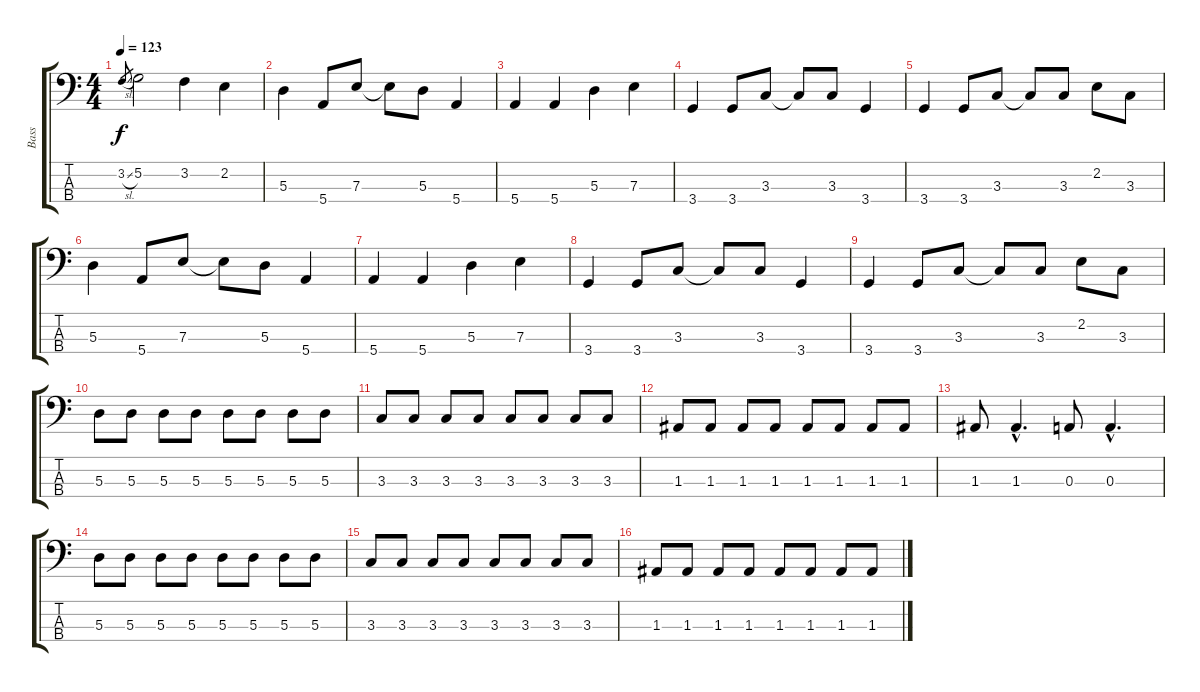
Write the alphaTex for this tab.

\track ("Bass" "Bass") {instrument electricbassfinger}
\staff {score tabs}
\tuning (G2 D2 A1 E1) {hide}
\ts (4 4)
\tempo 123
\clef f4
\ks c
3.2{sl}.8{gr dy f} 5.2.2 3.2.4 2.2.4 |
5.3.4 5.4.8 7.3.8 7.3{t}.8 5.3.8 5.4.4 |
5.4.4 5.4.4 5.3.4 7.3.4 |
3.4.4 3.4.8 3.3.8 3.3{t}.8 3.3.8 3.4.4 |
3.4.4 3.4.8 3.3.8 3.3{t}.8 3.3.8 2.2.8 3.3.8 |
5.3.4 5.4.8 7.3.8 7.3{t}.8 5.3.8 5.4.4 |
5.4.4 5.4.4 5.3.4 7.3.4 |
3.4.4 3.4.8 3.3.8 3.3{t}.8 3.3.8 3.4.4 |
3.4.4 3.4.8 3.3.8 3.3{t}.8 3.3.8 2.2.8 3.3.8 |
5.3.8 5.3.8 5.3.8 5.3.8 5.3.8 5.3.8 5.3.8 5.3.8 |
3.3.8 3.3.8 3.3.8 3.3.8 3.3.8 3.3.8 3.3.8 3.3.8 |
1.3.8 1.3.8 1.3.8 1.3.8 1.3.8 1.3.8 1.3.8 1.3.8 |
1.3.8 1.3{hac}.4{d} 0.3.8 0.3{hac}.4{d} |
5.3.8 5.3.8 5.3.8 5.3.8 5.3.8 5.3.8 5.3.8 5.3.8 |
3.3.8 3.3.8 3.3.8 3.3.8 3.3.8 3.3.8 3.3.8 3.3.8 |
1.3.8 1.3.8 1.3.8 1.3.8 1.3.8 1.3.8 1.3.8 1.3.8
